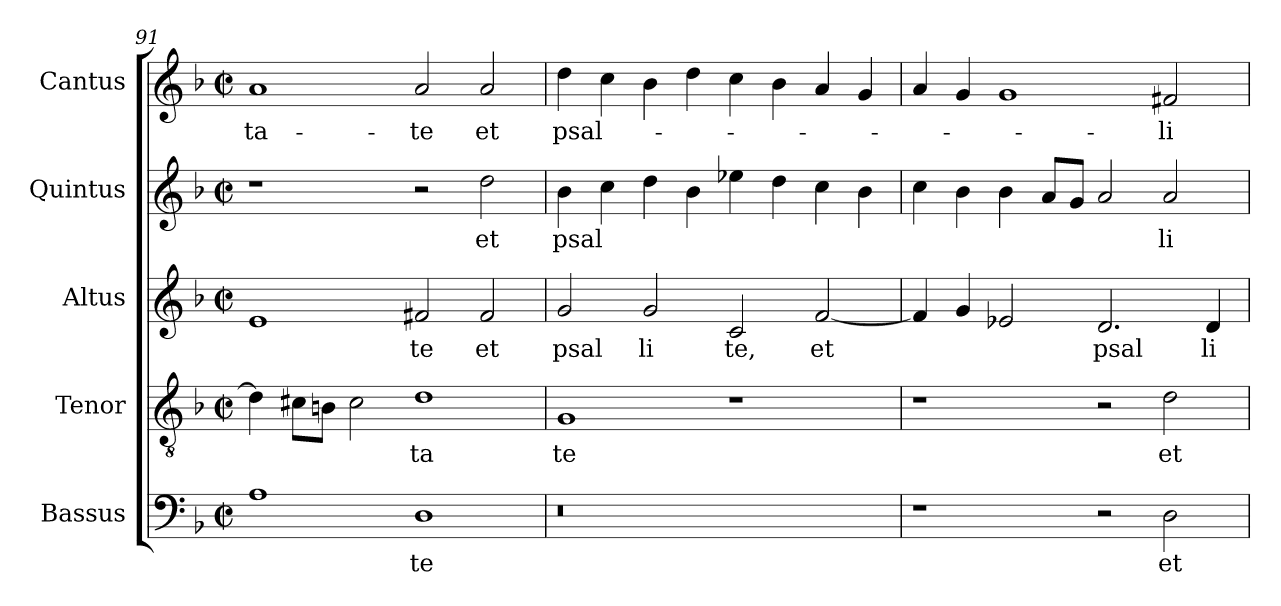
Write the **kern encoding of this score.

**kern	**text	**kern	**text	**kern	**text	**kern	**text	**kern	**text
*part5	*part5	*part4	*part4	*part3	*part3	*part2	*part2	*part1	*part1
*staff5	*staff5	*staff4	*staff4	*staff3	*staff3	*staff2	*staff2	*staff1	*staff1
*I"Bassus	*	*I"Tenor	*	*I"Altus	*	*I"Quintus	*	*I"Cantus	*
*clefF4	*	*clefGv2	*	*clefG2	*	*clefG2	*	*clefG2	*
*k[b-]	*	*k[b-]	*	*k[b-]	*	*k[b-]	*	*k[b-]	*
*F:	*	*F:	*	*F:	*	*F:	*	*F:	*
*M2/2	*	*M2/2	*	*M2/2	*	*M2/2	*	*M2/2	*
*met(c|)	*	*met(c|)	*	*met(c|)	*	*met(c|)	*	*met(c|)	*
=91	=91	=91	=91	=91	=91	=91	=91	=91	=91
!	!	!	!	!	!	!	!	!	!LO:LY:b:cj
1A	.	4d\]	.	1e	.	1r	.	1a	-ta-
.	.	8c#\L	.	.	.	.	.	.	.
.	.	8B\J	.	.	.	.	.	.	.
.	.	2c#\	.	.	.	.	.	.	.
!	!LO:LY:b:cj	!	!LO:LY:b:cj	!	!LO:LY:b:cj	!	!	!	!LO:LY:b:cj
1D	te	1d	ta	2f#X/	te	2r	.	2a/	-te
!	!	!	!	!	!LO:LY:b:cj	!	!LO:LY:b:cj	!	!LO:LY:b:cj
.	.	.	.	2f#/	et	2dd\	et	2a/	et
=92	=92	=92	=92	=92	=92	=92	=92	=92	=92
!	!	!	!LO:LY:b:cj	!	!LO:LY:b:cj	!	!LO:LY:b	!	!LO:LY:b
0r	.	1G	te	2g/	psal	4b-\	psal	4dd\	psal-
.	.	.	.	.	.	4cc\	.	4cc\	.
!	!	!	!	!	!LO:LY:b:cj	!	!	!	!
.	.	.	.	2g/	li	4dd\	.	4b-\	.
.	.	.	.	.	.	4b-\	.	4dd\	.
!	!	!	!	!	!LO:LY:b:cj	!	!	!	!
.	.	1r	.	2c/	te,	4ee-\	.	4cc\	.
.	.	.	.	.	.	4dd\	.	4b-\	.
!	!	!	!	!	!LO:LY:b:cj	!	!	!	!
.	.	.	.	[<2f/	et	4cc\	.	4a/	.
.	.	.	.	.	.	4b-\	.	4g/	.
=93	=93	=93	=93	=93	=93	=93	=93	=93	=93
1r	.	1r	.	4f/]	.	4cc\	.	4a/	.
.	.	.	.	4g/	.	4b-\	.	4g/	.
.	.	.	.	2e-X/	.	4b-\	.	1g	.
.	.	.	.	.	.	8a/L	.	.	.
.	.	.	.	.	.	8g/J	.	.	.
!	!	!	!	!	!LO:LY:b:cj	!	!	!	!
2r	.	2r	.	2.d/	psal	2a/	.	.	.
!	!LO:LY:b:cj	!	!LO:LY:b:cj	!	!	!	!LO:LY:b:cj	!	!LO:LY:b:cj
2D\	et	2d\	et	.	.	2a/	li	2f#/	-li-
!	!	!	!	!	!LO:LY:b:cj	!	!	!	!
.	.	.	.	4d/	li	.	.	.	.
=	=	=	=	=	=	=	=	=	=
*-	*-	*-	*-	*-	*-	*-	*-	*-	*-
